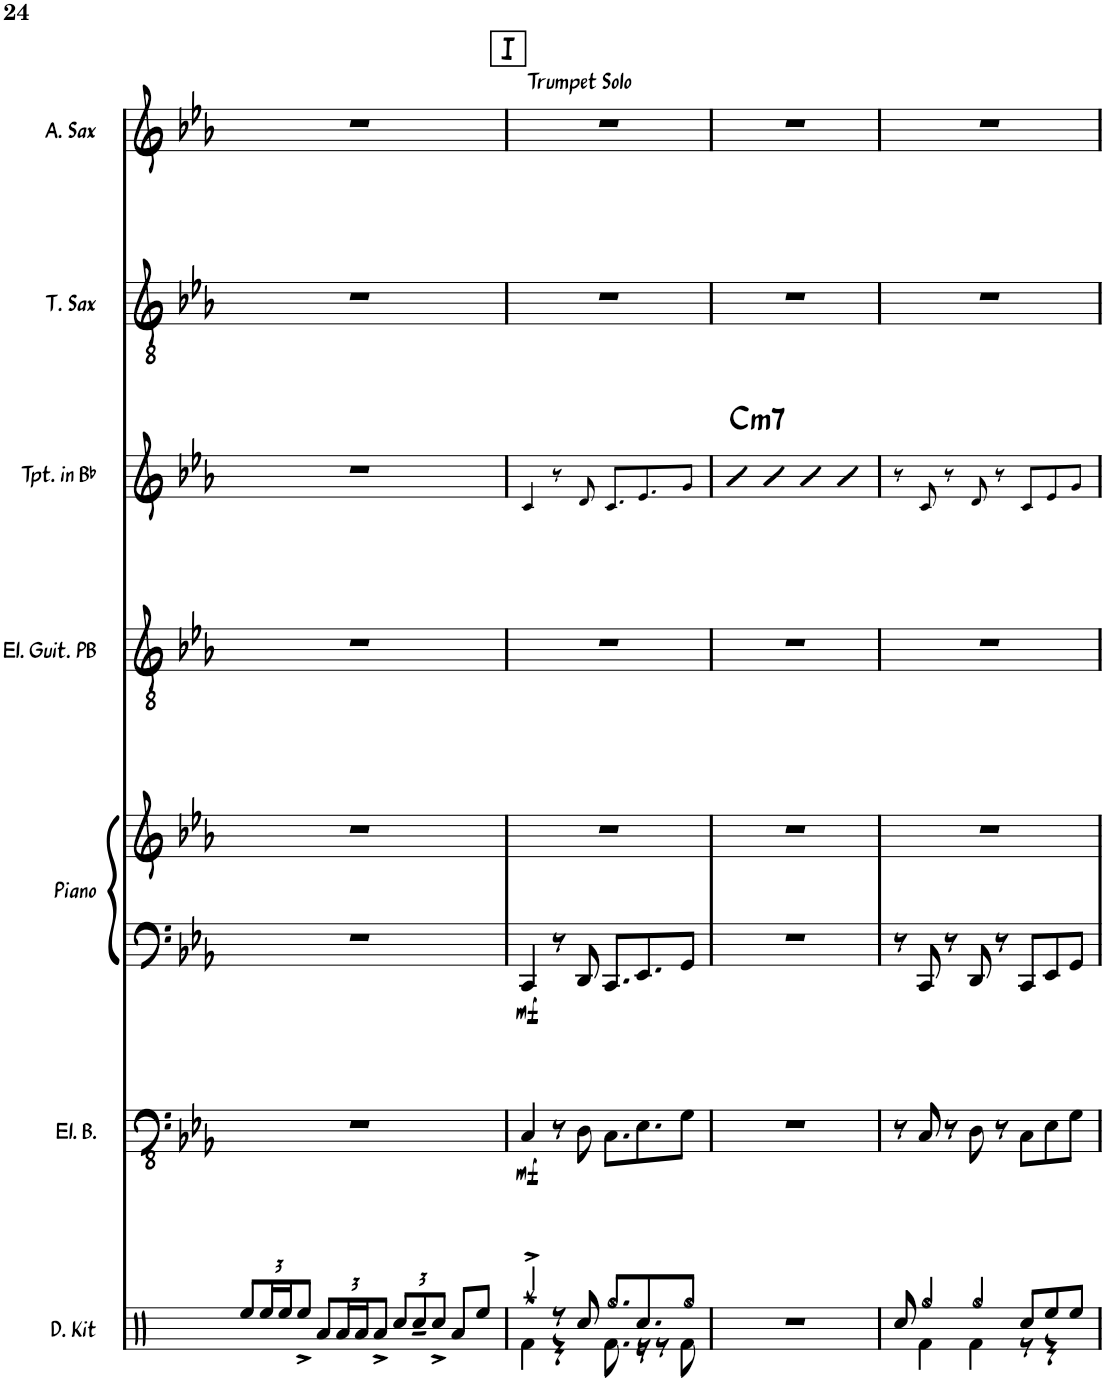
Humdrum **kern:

**kern	**kern	**dynam	**kern	**kern	**dynam	**kern	**kern	**harte	**kern	**kern
*part7	*part6	*part6	*part5	*part5	*part5	*part4	*part3	*part3	*part2	*part1
*staff8	*staff7	*staff7	*staff6	*staff5	*staff5/6	*staff4	*staff3	*	*staff2	*staff1
*I"Drum Kit	*I"Electric Bass	*	*I"Piano	*	*	*I"Electric Guitar Playback	*I"Trumpet in Bb	*	*I"Tenor Sax	*I"Alto Sax
*I'D. Kit	*I'El. B.	*	*I'Piano	*	*	*I'El. Guit. PB	*I'Tpt. in Bb	*	*I'T. Sax	*I'A. Sax
!!LO:PB:g=z
*clefX	*clefFv4	*	*clefF4	*clefG2	*	*clefGv2	*clefG2	*	*clefGv2	*clefG2
*	*	*	*	*	*	*	*Trd1c2	*	*Trd8c14	*Trd5c9
*k[]	*k[b-e-a-]	*	*k[b-e-a-]	*k[b-e-a-]	*	*k[b-e-a-]	*k[b-e-a-]	*	*k[b-e-a-]	*k[b-e-a-]
*M4/4	*M4/4	*	*M4/4	*M4/4	*	*M4/4	*M4/4	*	*M4/4	*M4/4
*Xbrackettup	*	*	*	*	*	*	*	*	*	*
=79	=79	=79	=79	=79	=79	=79	=79	=79	=79	=79
12Ree/L	1r	.	1r	1r	.	1r	1r	.	1r	1r
24Ree/L	.	.	.	.	.	.	.	.	.	.
24Ree/J	.	.	.	.	.	.	.	.	.	.
12Ree^/J	.	.	.	.	.	.	.	.	.	.
12Ra/L	.	.	.	.	.	.	.	.	.	.
24Ra/L	.	.	.	.	.	.	.	.	.	.
24Ra/J	.	.	.	.	.	.	.	.	.	.
12Ra^/J	.	.	.	.	.	.	.	.	.	.
12Rcc/L	.	.	.	.	.	.	.	.	.	.
12Rcc~/	.	.	.	.	.	.	.	.	.	.
12Rcc^/J	.	.	.	.	.	.	.	.	.	.
8Ra/L	.	.	.	.	.	.	.	.	.	.
8Ree/J	.	.	.	.	.	.	.	.	.	.
!!LO:REH:place=s1:a:B:rj:fs=14:t=I
=80	=80	=80	=80	=80	=80	=80	=80	=80	=80	=80
*^	*	*	*	*	*	*	*	*	*	*
!	!	!	!LO:DY:b	!	!	!LO:DY:b=2	!	!	!	!	!
*	*	*	*	*	*	*	*	*	*	*	*^
4Raa^/	4Rf\	4CC/	mf	4CC/	1r	mf	1r	4c/	.	1r	1r	8ryy
!	!	!	!	!	!	!	!	!	!	!	!	!LO:TX:a:t=Trumpet Solo
.	.	.	.	.	.	.	.	.	.	.	.	2..ryy
8r	4r	8r	.	8r	.	.	.	8r	.	.	.	.
8Rcc/	.	8DD\	.	8DD/	.	.	.	8d/	.	.	.	.
8.Rgg/L	8.Rf\	8.CC\L	.	8.CC/L	.	.	.	8.c/L	.	.	.	.
8.Rcc/	16r	8.EE-\	.	8.EE-/	.	.	.	8.e-/	.	.	.	.
.	8r	.	.	.	.	.	.	.	.	.	.	.
8Rgg/J	8Rf\	8GG\J	.	8GG/J	.	.	.	8g/J	.	.	.	.
=81	=81	=81	=81	=81	=81	=81	=81	=81	=81	=81	=81	=81
!	!	!	!	!	!	!	!	!	!LO:H:kt=m7	!	!	!
*v	*v	*	*	*	*	*	*	*	*	*	*v	*v
1r	1r	.	1r	1r	.	1r	4b-	C:min7	1r	1r
.	.	.	.	.	.	.	4b-	.	.	.
.	.	.	.	.	.	.	4b-	.	.	.
.	.	.	.	.	.	.	4b-	.	.	.
=82	=82	=82	=82	=82	=82	=82	=82	=82	=82	=82
*^	*	*	*	*	*	*	*	*	*	*
8Rcc/	8ryy	8r	.	8r	1r	.	1r	8r	.	1r	1r
4Rgg/	4Rf\	8CC/	.	8CC/	.	.	.	8c/	.	.	.
.	.	8r	.	8r	.	.	.	8r	.	.	.
4Rgg/	4Rf\	8DD\	.	8DD/	.	.	.	8d/	.	.	.
.	.	8r	.	8r	.	.	.	8r	.	.	.
8Rcc/L	8r	8CC\L	.	8CC/L	.	.	.	8c/L	.	.	.
8Ree/	4r	8EE-\	.	8EE-/	.	.	.	8e-/	.	.	.
8Ree/J	.	8GG\J	.	8GG/J	.	.	.	8g/J	.	.	.
*v	*v	*	*	*	*	*	*	*	*	*	*
=	=	=	=	=	=	=	=	=	=	=
*-	*-	*-	*-	*-	*-	*-	*-	*-	*-	*-
